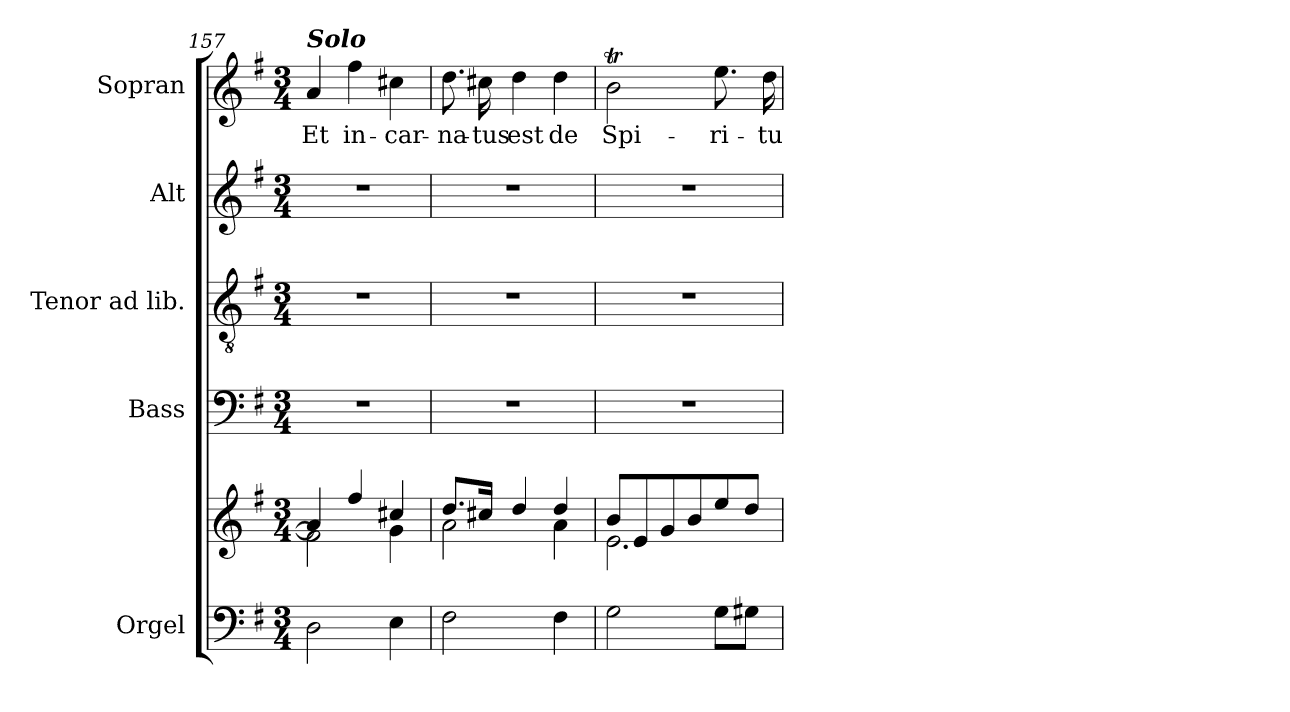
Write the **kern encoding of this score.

**kern	**kern	**kern	**kern	**kern	**kern	**text
*part5	*part5	*part4	*part3	*part2	*part1	*part1
*staff6	*staff5	*staff4	*staff3	*staff2	*staff1	*staff1
*I"Orgel	*	*I"Bass	*I"Tenor ad lib.	*I"Alt	*I"Sopran	*
*I'Org.	*	*I'B.	*I'T.	*I'A.	*I'S.	*
*clefF4	*clefG2	*clefF4	*clefGv2	*clefG2	*clefG2	*
*k[f#]	*k[f#]	*k[f#]	*k[f#]	*k[f#]	*k[f#]	*
*G:	*G:	*G:	*G:	*G:	*G:	*
*M3/4	*M3/4	*M3/4	*M3/4	*M3/4	*M3/4	*
=157	=157	=157	=157	=157	=157	=157
*	*^	*	*	*	*	*
!	!	!	!	!	!	!LO:TX:a:Bi:t=Solo	!
!	!	!	!	!	!	!	!LO:LY:b
2D\	4a/]	2f#\]	2.r	2.r	2.r	4a/	Et
!	!	!	!	!	!	!	!LO:LY:b
.	4ff#/	.	.	.	.	4ff#\	in-
!	!	!	!	!	!	!	!LO:LY:b
4E\	4cc#X/	4g\	.	.	.	4cc#X\	-car-
=158	=158	=158	=158	=158	=158	=158	=158
!	!	!	!	!	!	!	!LO:LY:b
2F#\	8.dd/L	2a\	2.r	2.r	2.r	8.dd\	-na-
!	!	!	!	!	!	!	!LO:LY:b
.	16cc#X/Jk	.	.	.	.	16cc#X\	-tus
!	!	!	!	!	!	!	!LO:LY:b
.	4dd/	.	.	.	.	4dd\	est
!	!	!	!	!	!	!	!LO:LY:b
4F#\	4dd/	4a\	.	.	.	4dd\	de
!!LO:LB:g=z
=159	=159	=159	=159	=159	=159	=159	=159
!	!	!	!	!	!	!	!LO:LY:b
2G\	8b/L	2.e\	2.r	2.r	2.r	2bt\	Spi-
.	8e/	.	.	.	.	.	.
.	8g/	.	.	.	.	.	.
.	8b/	.	.	.	.	.	.
!	!	!	!	!	!	!	!LO:LY:b
8G\L	8ee/	.	.	.	.	8.ee\	-ri-
8G#X\J	8dd/J	.	.	.	.	.	.
!	!	!	!	!	!	!	!LO:LY:b
.	.	.	.	.	.	16dd\	-tu
*	*v	*v	*	*	*	*	*
=	=	=	=	=	=	=
*-	*-	*-	*-	*-	*-	*-
